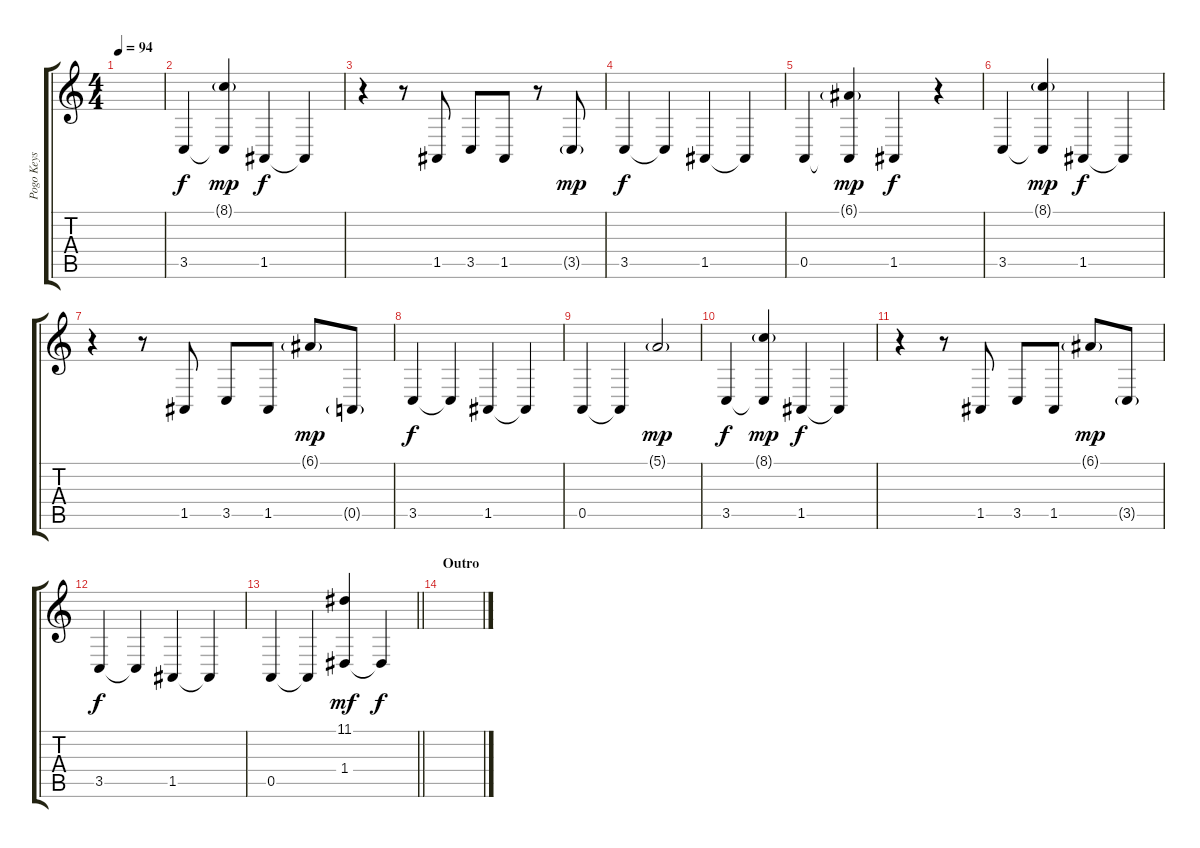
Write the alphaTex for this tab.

\track ("Pogo Keys I" "Pogo Keys ") {instrument lead8bassandlead}
\staff {score tabs}
\tuning (E4 B3 G3 D3 A2 E2) {hide}
\ts (4 4)
\tempo 94
\clef g2
\ks c
|
3.5.4{volume 16 instrument lead2sawtooth} (8.1{g} 3.5{t}).4{dy mp} 1.5.4{dy f} 1.5{t}.4 |
r.4 r.8 1.5.8 3.5.8 1.5.8 r.8 3.5{g}.8{dy mp} |
3.5.4{dy f} 3.5{t}.4 1.5.4 1.5{t}.4 |
0.5.4 (6.1{g} 0.5{t}).4{dy mp} 1.5.4{dy f} r.4 |
3.5.4 (8.1{g} 3.5{t}).4{dy mp} 1.5.4{dy f} 1.5{t}.4 |
r.4 r.8 1.5.8 3.5.8 1.5.8 6.1{g}.8{dy mp} 0.5{g}.8 |
3.5.4{dy f} 3.5{t}.4 1.5.4 1.5{t}.4 |
0.5.4 0.5{t}.4 5.1{g}.2{dy mp} |
3.5.4{dy f} (8.1{g} 3.5{t}).4{dy mp} 1.5.4{dy f} 1.5{t}.4 |
r.4 r.8 1.5.8 3.5.8 1.5.8 6.1{g}.8{dy mp} 3.5{g}.8 |
3.5.4{dy f} 3.5{t}.4 1.5.4 1.5{t}.4 |
\barLineRight lightlight
0.5.4 0.5{t}.4 (11.1 1.4).4{dy mf} 1.4{t}.4{dy f} |
\section ("" "Outro")
